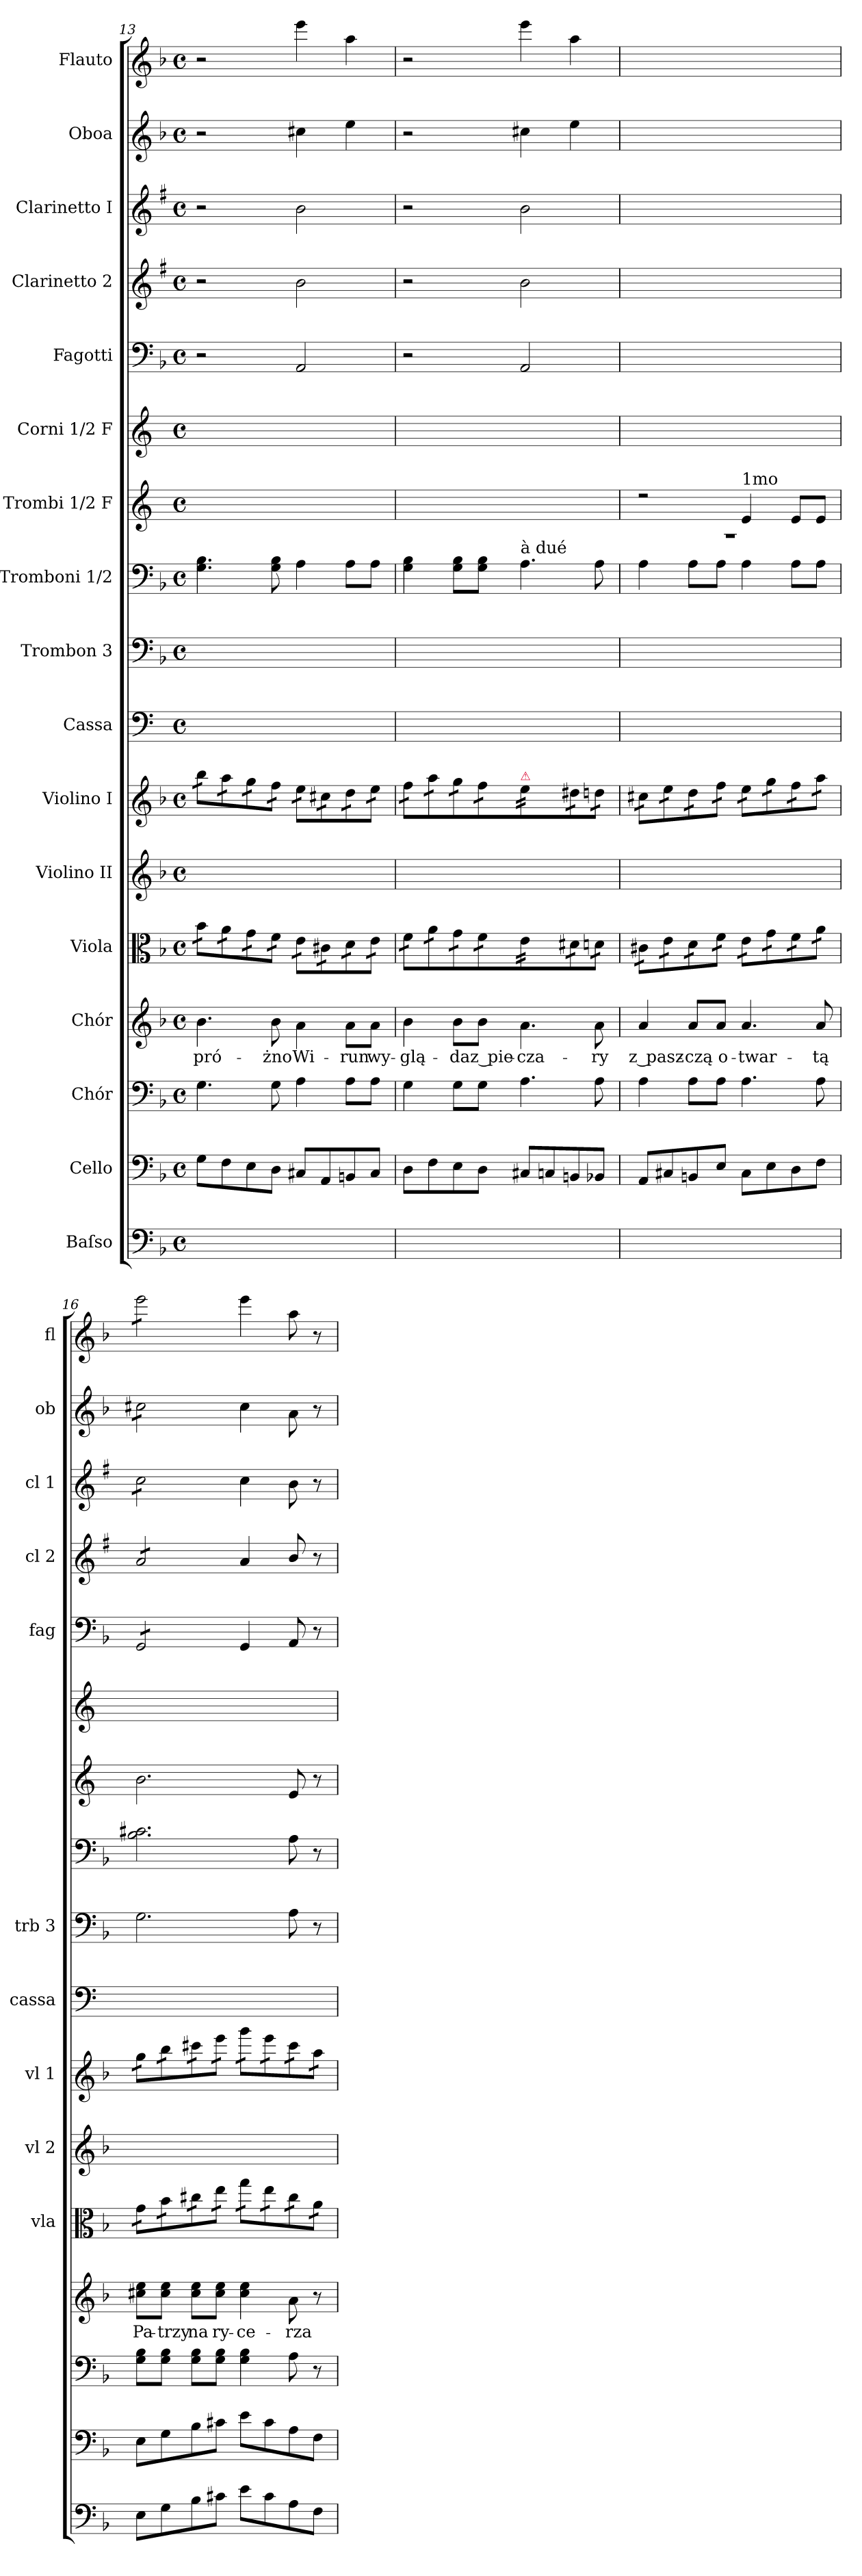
**kern	**kern	**kern	**kern	**text	**kern	**kern	**kern	**kern	**kern	**kern	**kern	**kern	**kern	**kern	**kern	**kern	**kern
*part17	*part16	*part15	*part14	*part14	*part13	*part12	*part11	*part10	*part9	*part8	*part7	*part6	*part5	*part4	*part3	*part2	*part1
*staff17	*staff16	*staff15	*staff14	*staff14	*staff13	*staff12	*staff11	*staff10	*staff9	*staff8	*staff7	*staff6	*staff5	*staff4	*staff3	*staff2	*staff1
*I"Baſso	*I"Cello	*I"Chór	*I"Chór	*	*I"Viola	*I"Violino II	*I"Violino I	*I"Cassa	*I"Trombon 3	*I"Tromboni 1/2	*I"Trombi 1/2 F	*I"Corni 1/2 F	*I"Fagotti	*I"Clarinetto 2	*I"Clarinetto I	*I"Oboa	*I"Flauto
*	*	*	*	*	*I'vla	*I'vl 2	*I'vl 1	*I'cassa	*I'trb 3	*	*	*	*I'fag	*I'cl 2	*I'cl 1	*I'ob	*I'fl
*clefF4	*clefF4	*clefF4	*clefG2	*	*clefC3	*clefG2	*clefG2	*clefF4	*clefF4	*clefF4	*clefG2	*clefG2	*clefF4	*clefG2	*clefG2	*clefG2	*clefG2
*	*	*	*	*	*	*	*	*	*	*	*ITrd-3c-5	*ITrd4c7	*	*ITrd1c2	*ITrd1c2	*	*
*k[b-]	*k[b-]	*k[b-]	*k[b-]	*	*k[b-]	*k[b-]	*k[b-]	*	*k[b-]	*k[b-]	*k[b-]	*k[b-]	*k[b-]	*k[b-]	*k[b-]	*k[b-]	*k[b-]
*d:	*d:	*d:	*d:	*	*d:	*d:	*d:	*	*d:	*d:	*d:	*d:	*d:	*d:	*d:	*d:	*d:
*M4/4	*M4/4	*M4/4	*M4/4	*	*M4/4	*M4/4	*M4/4	*M4/4	*M4/4	*M4/4	*M4/4	*M4/4	*M4/4	*M4/4	*M4/4	*M4/4	*M4/4
*met(c)	*met(c)	*met(c)	*met(c)	*	*met(c)	*met(c)	*met(c)	*met(c)	*met(c)	*met(c)	*met(c)	*met(c)	*met(c)	*met(c)	*met(c)	*met(c)	*met(c)
=13	=13	=13	=13	=13	=13	=13	=13	=13	=13	=13	=13	=13	=13	=13	=13	=13	=13
*	*	*	*	*	*tremolo	*	*	*	*	*	*	*	*	*	*	*	*
*	*	*	*	*	*	*tremolo	*	*	*	*	*	*	*	*	*	*	*
*	*	*	*	*	*	*	*tremolo	*	*	*	*	*	*	*	*	*	*
8G\Lyy	8G\L	4.G\	4.b-\	pró-	16b-\LL	16bb-\yyLL	16bb-\LL	1ryy	1ryy	4.G\ 4.B-\	1ryy	1ryy	2r	2r	2r	2r	2r
.	.	.	.	.	16b-\	16bb-\yy	16bb-\	.	.	.	.	.	.	.	.	.	.
8F\yy	8F\	.	.	.	16a\	16aa\yy	16aa\	.	.	.	.	.	.	.	.	.	.
.	.	.	.	.	16a\	16aa\yy	16aa\	.	.	.	.	.	.	.	.	.	.
8E\yy	8E\	.	.	.	16g\	16gg\yy	16gg\	.	.	.	.	.	.	.	.	.	.
.	.	.	.	.	16g\	16gg\yy	16gg\	.	.	.	.	.	.	.	.	.	.
8D\Jyy	8D\J	8G\	8b-\	-żno	16f\	16ff\yy	16ff\	.	.	8G\ 8B-\	.	.	.	.	.	.	.
.	.	.	.	.	16f\JJ	16ff\yyJJ	16ff\JJ	.	.	.	.	.	.	.	.	.	.
8C#X/Lyy	8C#X/L	4A\	4a\	Wi-	16e\LL	16ee\yyLL	16ee\LL	.	.	4A\	.	.	2AA/	2a\	2a\	4cc#X\	4eee\
.	.	.	.	.	16e\	16ee\yy	16ee\	.	.	.	.	.	.	.	.	.	.
8AA/yy	8AA/	.	.	.	16c#X\	16cc#X\yy	16cc#X\	.	.	.	.	.	.	.	.	.	.
.	.	.	.	.	16c#X\	16cc#X\yy	16cc#X\	.	.	.	.	.	.	.	.	.	.
8BBn/yy	8BBn/	8A\L	8a\L	-run	16d\	16dd\yy	16dd\	.	.	8A\L	.	.	.	.	.	4ee\	4aa\
.	.	.	.	.	16d\	16dd\yy	16dd\	.	.	.	.	.	.	.	.	.	.
8C#/Jyy	8C#/J	8A\J	8a\J	wy-	16e\	16ee\yy	16ee\	.	.	8A\J	.	.	.	.	.	.	.
.	.	.	.	.	16e\JJ	16ee\yyJJ	16ee\JJ	.	.	.	.	.	.	.	.	.	.
=14	=14	=14	=14	=14	=14	=14	=14	=14	=14	=14	=14	=14	=14	=14	=14	=14	=14
8D\Lyy	8D\L	4G\	4b-\	-glą-	16f\LL	16ff\yyLL	16ff\LL	1ryy	1ryy	4G\ 4B-\	1ryy	1ryy	2r	2r	2r	2r	2r
.	.	.	.	.	16f\	16ff\yy	16ff\	.	.	.	.	.	.	.	.	.	.
8F\yy	8F\	.	.	.	16a\	16aa\yy	16aa\	.	.	.	.	.	.	.	.	.	.
.	.	.	.	.	16a\	16aa\yy	16aa\	.	.	.	.	.	.	.	.	.	.
8E\yy	8E\	8G\L	8b-\L	-da	16g\	16gg\yy	16gg\	.	.	8G\ 8B-\L	.	.	.	.	.	.	.
.	.	.	.	.	16g\	16gg\yy	16gg\	.	.	.	.	.	.	.	.	.	.
8D\Jyy	8D\J	8G\J	8b-\J	z pie-	16f\	16ff\yy	16ff\	.	.	8G\ 8B-\J	.	.	.	.	.	.	.
.	.	.	.	.	16f\JJ	16ff\yyJJ	16ff\JJ	.	.	.	.	.	.	.	.	.	.
!	!	!	!	!	!	!	!	!	!	!LO:TX:a:t=à dué	!	!	!	!	!	!	!
!	!	!	!	!	!	!	!LO:TX:a:color=crimson:t=⚠	!	!	!	!	!	!	!	!	!	!
8C#X/Lyy	8C#X/L	4.A\	4.a\	-cza-	16e\LL	16ee\yyLL	16ee\LL	.	.	4.A\	.	.	2AA/	2a\	2a\	4cc#X\	4eee\
.	.	.	.	.	16e\	16ee\yy	16ee\	.	.	.	.	.	.	.	.	.	.
8Cn/yy	8Cn/	.	.	.	16e\	16ee\yy	16ee\	.	.	.	.	.	.	.	.	.	.
.	.	.	.	.	16e\JJ	16ee\yyJJ	16ee\JJ	.	.	.	.	.	.	.	.	.	.
8BBn/yy	8BBn/	.	.	.	16d#X\	16dd#X\yy	16dd#X\	.	.	.	.	.	.	.	.	4ee\	4aa\
.	.	.	.	.	16d#X\	16dd#X\yy	16dd#X\	.	.	.	.	.	.	.	.	.	.
8BB-X/Jyy	8BB-X/J	8A\	8a\	-ry	16dn\	16ddn\yy	16ddn\	.	.	8A\	.	.	.	.	.	.	.
.	.	.	.	.	16dn\JJ	16ddn\yyJJ	16ddn\JJ	.	.	.	.	.	.	.	.	.	.
=15	=15	=15	=15	=15	=15	=15	=15	=15	=15	=15	=15	=15	=15	=15	=15	=15	=15
*	*	*	*	*	*	*	*	*	*	*	*^	*	*	*	*	*	*
8AA/Lyy	8AA/L	4A\	4a/	z pasz-	16c#X\LL	16cc#X\yyLL	16cc#X\LL	1ryy	1ryy	4A\	2r	1rA	1ryy	1ryy	1ryy	1ryy	1ryy	1ryy
.	.	.	.	.	16c#X\	16cc#X\yy	16cc#X\	.	.	.	.	.	.	.	.	.	.	.
8C#X/yy	8C#X/	.	.	.	16e\	16ee\yy	16ee\	.	.	.	.	.	.	.	.	.	.	.
.	.	.	.	.	16e\	16ee\yy	16ee\	.	.	.	.	.	.	.	.	.	.	.
8BBn/yy	8BBn/	8A\L	8a/L	-czą	16d\	16dd\yy	16dd\	.	.	8A\L	.	.	.	.	.	.	.	.
.	.	.	.	.	16d\	16dd\yy	16dd\	.	.	.	.	.	.	.	.	.	.	.
8E/Jyy	8E/J	8A\J	8a/J	o-	16f\	16ff\yy	16ff\	.	.	8A\J	.	.	.	.	.	.	.	.
.	.	.	.	.	16f\JJ	16ff\yyJJ	16ff\JJ	.	.	.	.	.	.	.	.	.	.	.
!	!	!	!	!	!	!	!	!	!	!	!LO:TX:a:t=1mo	!	!	!	!	!	!	!
8C#\Lyy	8C#\L	4.A\	4.a/	-twar-	16e\LL	16ee\yyLL	16ee\LL	.	.	4A\	4a/	.	.	.	.	.	.	.
.	.	.	.	.	16e\	16ee\yy	16ee\	.	.	.	.	.	.	.	.	.	.	.
8E\yy	8E\	.	.	.	16g\	16gg\yy	16gg\	.	.	.	.	.	.	.	.	.	.	.
.	.	.	.	.	16g\	16gg\yy	16gg\	.	.	.	.	.	.	.	.	.	.	.
8D\yy	8D\	.	.	.	16f\	16ff\yy	16ff\	.	.	8A\L	8a/L	.	.	.	.	.	.	.
.	.	.	.	.	16f\	16ff\yy	16ff\	.	.	.	.	.	.	.	.	.	.	.
8F\Jyy	8F\J	8A\	8a/	-tą	16a\	16aa\yy	16aa\	.	.	8A\J	8a/J	.	.	.	.	.	.	.
.	.	.	.	.	16a\JJ	16aa\yyJJ	16aa\JJ	.	.	.	.	.	.	.	.	.	.	.
*	*	*	*	*	*	*	*	*	*	*	*v	*v	*	*	*	*	*	*
=16	=16	=16	=16	=16	=16	=16	=16	=16	=16	=16	=16	=16	=16	=16	=16	=16	=16
*	*	*	*	*	*	*	*	*	*	*	*	*	*tremolo	*	*	*	*
*	*	*	*	*	*	*	*	*	*	*	*	*	*	*tremolo	*	*	*
*	*	*	*	*	*	*	*	*	*	*	*	*	*	*	*tremolo	*	*
*	*	*	*	*	*	*	*	*	*	*	*	*	*	*	*	*tremolo	*
*	*	*	*	*	*	*	*	*	*	*	*	*	*	*	*	*	*tremolo
8E\L	8E\L	8G\ 8B-\L	8cc#X\ 8ee\L	Pa-	16g\LL	16gg\yyLL	16gg\LL	1ryy	2.G\	2.B-\ 2.c#X\	2.ee\	1ryy	8GG/L	8g/L	8b-\L	8cc#X\L	8eee\L
.	.	.	.	.	16g\	16gg\yy	16gg\	.	.	.	.	.	.	.	.	.	.
8G\	8G\	8G\ 8B-\J	8cc#\ 8ee\J	-trzy	16b-\	16bb-\yy	16bb-\	.	.	.	.	.	8GG/	8g/	8b-\	8cc#X\	8eee\
.	.	.	.	.	16b-\	16bb-\yy	16bb-\	.	.	.	.	.	.	.	.	.	.
8B-\	8B-\	8G\ 8B-\L	8cc#\ 8ee\L	na	16cc#X\	16ccc#X\yy	16ccc#X\	.	.	.	.	.	8GG/	8g/	8b-\	8cc#X\	8eee\
.	.	.	.	.	16cc#X\	16ccc#X\yy	16ccc#X\	.	.	.	.	.	.	.	.	.	.
8c#X\J	8c#X\J	8G\ 8B-\J	8cc#\ 8ee\J	ry-	16ee\	16eee\yy	16eee\	.	.	.	.	.	8GG/J	8g/J	8b-\J	8cc#X\J	8eee\J
*	*	*	*	*	*	*	*	*	*	*	*	*	*	*	*	*	*Xtremolo
*	*	*	*	*	*	*	*	*	*	*	*	*	*	*	*	*Xtremolo	*
*	*	*	*	*	*	*	*	*	*	*	*	*	*	*	*Xtremolo	*	*
*	*	*	*	*	*	*	*	*	*	*	*	*	*	*Xtremolo	*	*	*
*	*	*	*	*	*	*	*	*	*	*	*	*	*Xtremolo	*	*	*	*
.	.	.	.	.	16ee\JJ	16eee\yyJJ	16eee\JJ	.	.	.	.	.	.	.	.	.	.
8e\L	8e\L	4G\ 4B-\	4cc#\ 4ee\	-ce-	16gg\LL	16ggg\yyLL	16ggg\LL	.	.	.	.	.	4GG/	4g/	4b-\	4cc#\	4eee\
.	.	.	.	.	16gg\	16ggg\yy	16ggg\	.	.	.	.	.	.	.	.	.	.
8c#\	8c#\	.	.	.	16ee\	16eee\yy	16eee\	.	.	.	.	.	.	.	.	.	.
.	.	.	.	.	16ee\	16eee\yy	16eee\	.	.	.	.	.	.	.	.	.	.
8A\	8A\	8A\	8a\	-rza	16cc#\	16ccc#\yy	16ccc#\	.	8A\	8A\	8a/	.	8AA/	8a/	8a\	8a\	8aa\
.	.	.	.	.	16cc#\	16ccc#\yy	16ccc#\	.	.	.	.	.	.	.	.	.	.
8F\J	8F\J	8r	8r	.	16a\	16aa\yy	16aa\	.	8r	8r	8r	.	8r	8r	8r	8r	8r
.	.	.	.	.	16a\JJ	16aa\yyJJ	16aa\JJ	.	.	.	.	.	.	.	.	.	.
*	*	*	*	*	*	*	*Xtremolo	*	*	*	*	*	*	*	*	*	*
*	*	*	*	*	*	*Xtremolo	*	*	*	*	*	*	*	*	*	*	*
*	*	*	*	*	*Xtremolo	*	*	*	*	*	*	*	*	*	*	*	*
=	=	=	=	=	=	=	=	=	=	=	=	=	=	=	=	=	=
*-	*-	*-	*-	*-	*-	*-	*-	*-	*-	*-	*-	*-	*-	*-	*-	*-	*-
